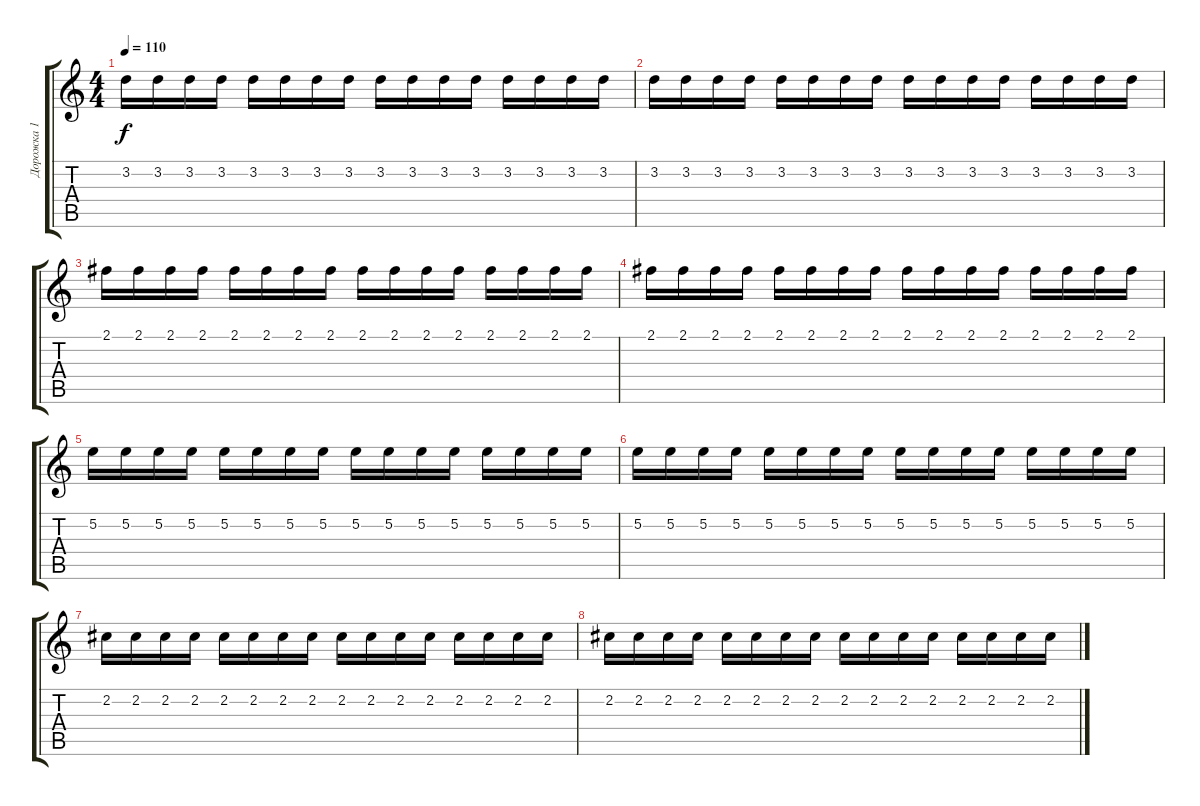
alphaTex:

\track ("Дорожка 1" "Дорожка 1") {instrument acousticguitarsteel}
\staff {score tabs}
\tuning (E4 B3 G3 D3 A2 E2) {hide}
\ts (4 4)
\tempo 110
\clef g2
\ks c
3.2.16{dy f} 3.2.16 3.2.16 3.2.16 3.2.16 3.2.16 3.2.16 3.2.16 3.2.16 3.2.16 3.2.16 3.2.16 3.2.16 3.2.16 3.2.16 3.2.16 |
3.2.16 3.2.16 3.2.16 3.2.16 3.2.16 3.2.16 3.2.16 3.2.16 3.2.16 3.2.16 3.2.16 3.2.16 3.2.16 3.2.16 3.2.16 3.2.16 |
2.1.16 2.1.16 2.1.16 2.1.16 2.1.16 2.1.16 2.1.16 2.1.16 2.1.16 2.1.16 2.1.16 2.1.16 2.1.16 2.1.16 2.1.16 2.1.16 |
2.1.16 2.1.16 2.1.16 2.1.16 2.1.16 2.1.16 2.1.16 2.1.16 2.1.16 2.1.16 2.1.16 2.1.16 2.1.16 2.1.16 2.1.16 2.1.16 |
5.2.16 5.2.16 5.2.16 5.2.16 5.2.16 5.2.16 5.2.16 5.2.16 5.2.16 5.2.16 5.2.16 5.2.16 5.2.16 5.2.16 5.2.16 5.2.16 |
5.2.16 5.2.16 5.2.16 5.2.16 5.2.16 5.2.16 5.2.16 5.2.16 5.2.16 5.2.16 5.2.16 5.2.16 5.2.16 5.2.16 5.2.16 5.2.16 |
2.2.16 2.2.16 2.2.16 2.2.16 2.2.16 2.2.16 2.2.16 2.2.16 2.2.16 2.2.16 2.2.16 2.2.16 2.2.16 2.2.16 2.2.16 2.2.16 |
2.2.16 2.2.16 2.2.16 2.2.16 2.2.16 2.2.16 2.2.16 2.2.16 2.2.16 2.2.16 2.2.16 2.2.16 2.2.16 2.2.16 2.2.16 2.2.16
